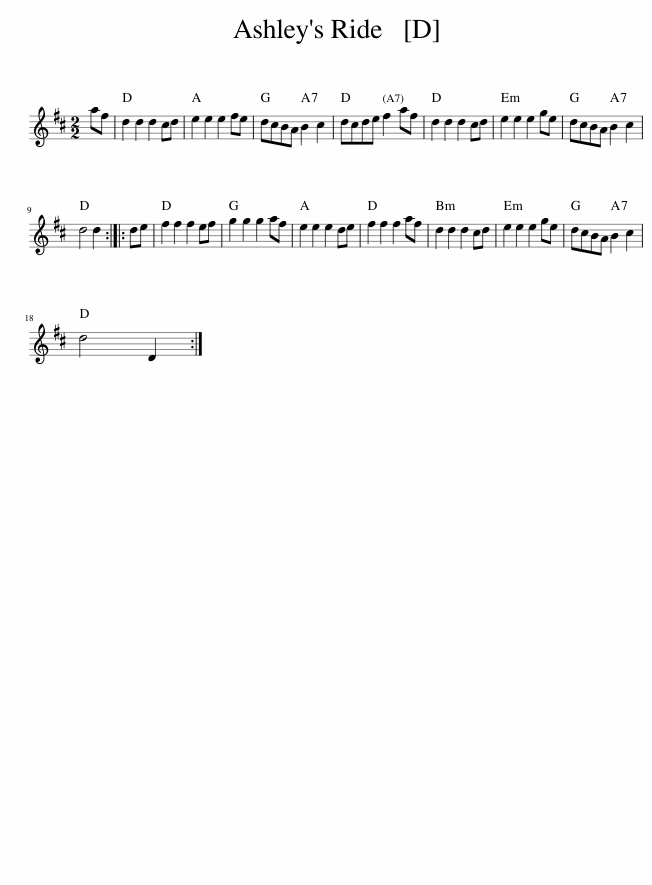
X:1
L:1/8
M:2/2
I:linebreak $
K:D
V:1 treble
V:1
 af | d2 d2 d2 cd | e2 e2 e2 fe | dcBA B2 c2 | dcde f2 af | %5
 d2 d2 d2 cd | e2 e2 e2 ge | dcBA B2 c2 |$ d4 d2 :: de | %10
 f2 f2 f2 ef | g2 g2 g2 af | e2 e2 e2 de | f2 f2 f2 af | d2 d2 d2 cd | %15
 e2 e2 e2 ge | dcBA B2 c2 |$ d4 D2 :| %18
